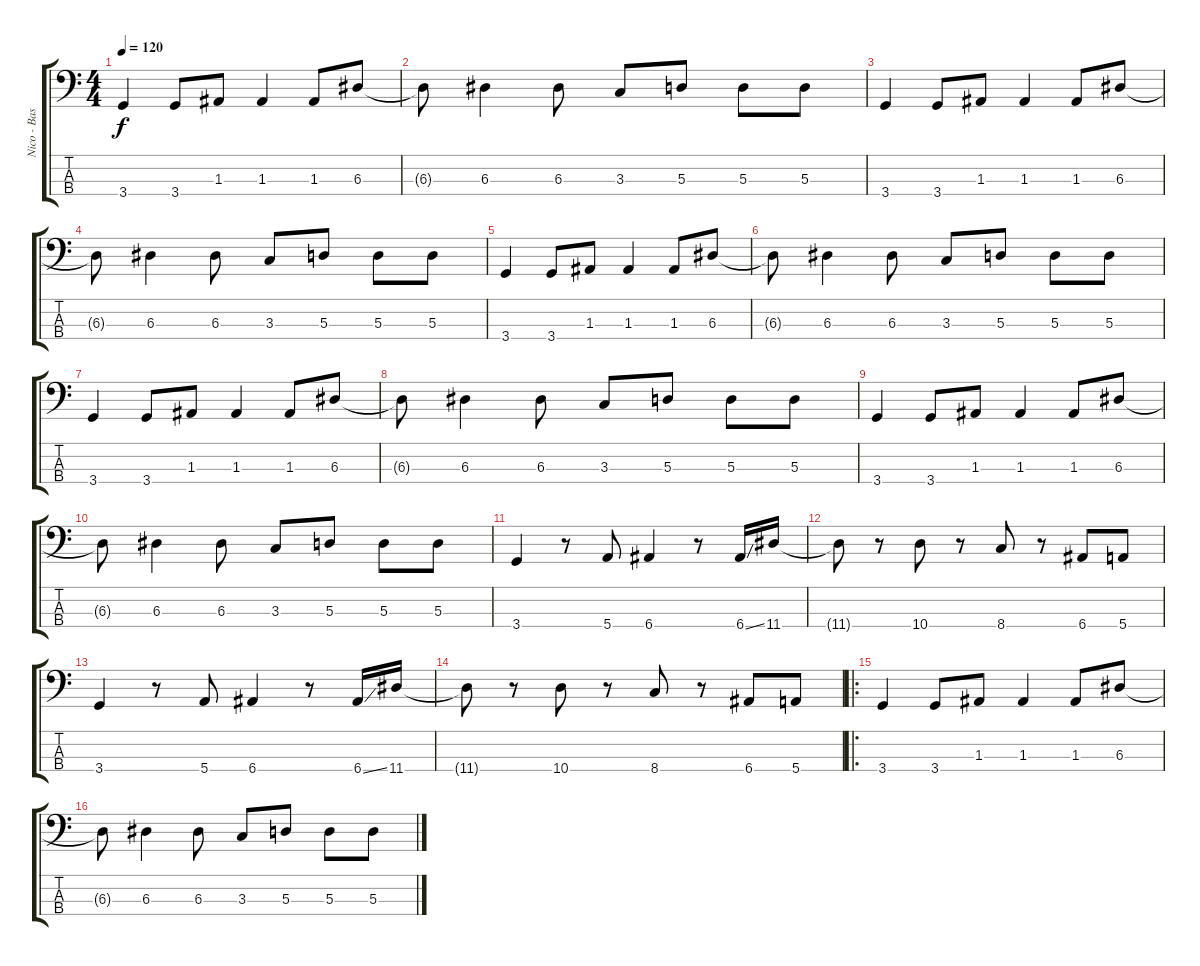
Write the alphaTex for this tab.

\track ("Nico - Basse" "Nico - Bas") {instrument electricbasspick}
\staff {score tabs}
\tuning (G2 D2 A1 E1) {hide}
\ts (4 4)
\tempo 120
\clef f4
\ks c
3.4.4{dy f} 3.4.8 1.3.8 1.3.4 1.3.8 6.3.8 |
6.3{t}.8 6.3.4 6.3.8 3.3.8 5.3.8 5.3.8 5.3.8 |
3.4.4 3.4.8 1.3.8 1.3.4 1.3.8 6.3.8 |
6.3{t}.8 6.3.4 6.3.8 3.3.8 5.3.8 5.3.8 5.3.8 |
3.4.4 3.4.8 1.3.8 1.3.4 1.3.8 6.3.8 |
6.3{t}.8 6.3.4 6.3.8 3.3.8 5.3.8 5.3.8 5.3.8 |
3.4.4 3.4.8 1.3.8 1.3.4 1.3.8 6.3.8 |
6.3{t}.8 6.3.4 6.3.8 3.3.8 5.3.8 5.3.8 5.3.8 |
3.4.4 3.4.8 1.3.8 1.3.4 1.3.8 6.3.8 |
6.3{t}.8 6.3.4 6.3.8 3.3.8 5.3.8 5.3.8 5.3.8 |
3.4.4 r.8 5.4.8 6.4.4 r.8 6.4{ss}.16 11.4.16 |
11.4{t}.8 r.8 10.4.8 r.8 8.4.8 r.8 6.4.8 5.4.8 |
3.4.4 r.8 5.4.8 6.4.4 r.8 6.4{ss}.16 11.4.16 |
11.4{t}.8 r.8 10.4.8 r.8 8.4.8 r.8 6.4.8 5.4.8 |
\ro
3.4.4 3.4.8 1.3.8 1.3.4 1.3.8 6.3.8 |
6.3{t}.8 6.3.4 6.3.8 3.3.8 5.3.8 5.3.8 5.3.8
